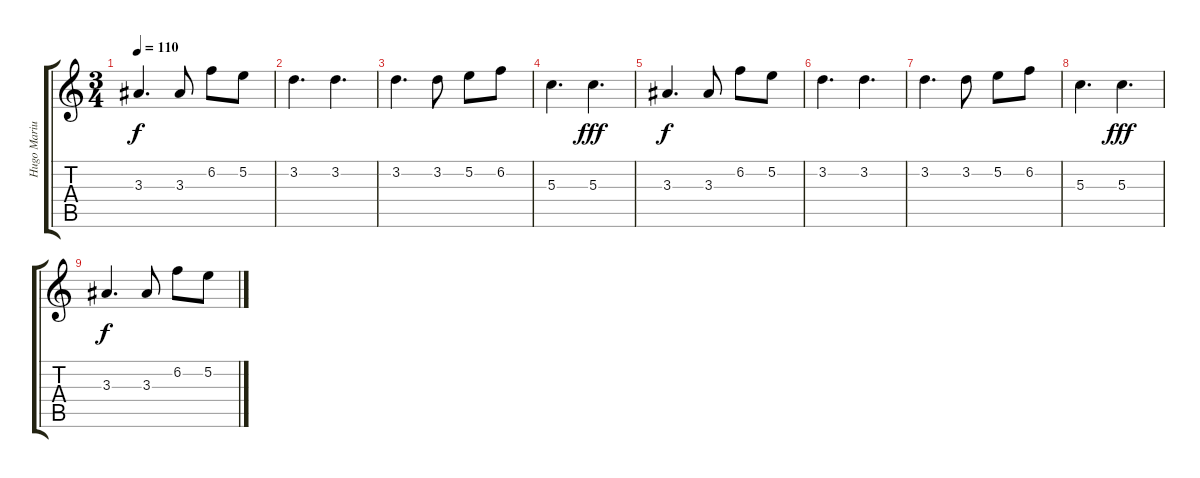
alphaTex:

\track ("Hugo Mariuti (Violão)" "Hugo Mariu") {instrument acousticguitarnylon}
\staff {score tabs}
\tuning (E4 B3 G3 D3 A2 E2) {hide}
\ts (3 4)
\tempo 110
\clef g2
\ks c
3.3.4{d dy f} 3.3.8 6.2.8 5.2.8 |
3.2.4{d} 3.2.4{d} |
3.2.4{d} 3.2.8 5.2.8 6.2.8 |
5.3.4{d} 5.3.4{d dy fff} |
3.3.4{d dy f} 3.3.8 6.2.8 5.2.8 |
3.2.4{d} 3.2.4{d} |
3.2.4{d} 3.2.8 5.2.8 6.2.8 |
5.3.4{d} 5.3.4{d dy fff} |
3.3.4{d dy f} 3.3.8 6.2.8 5.2.8
